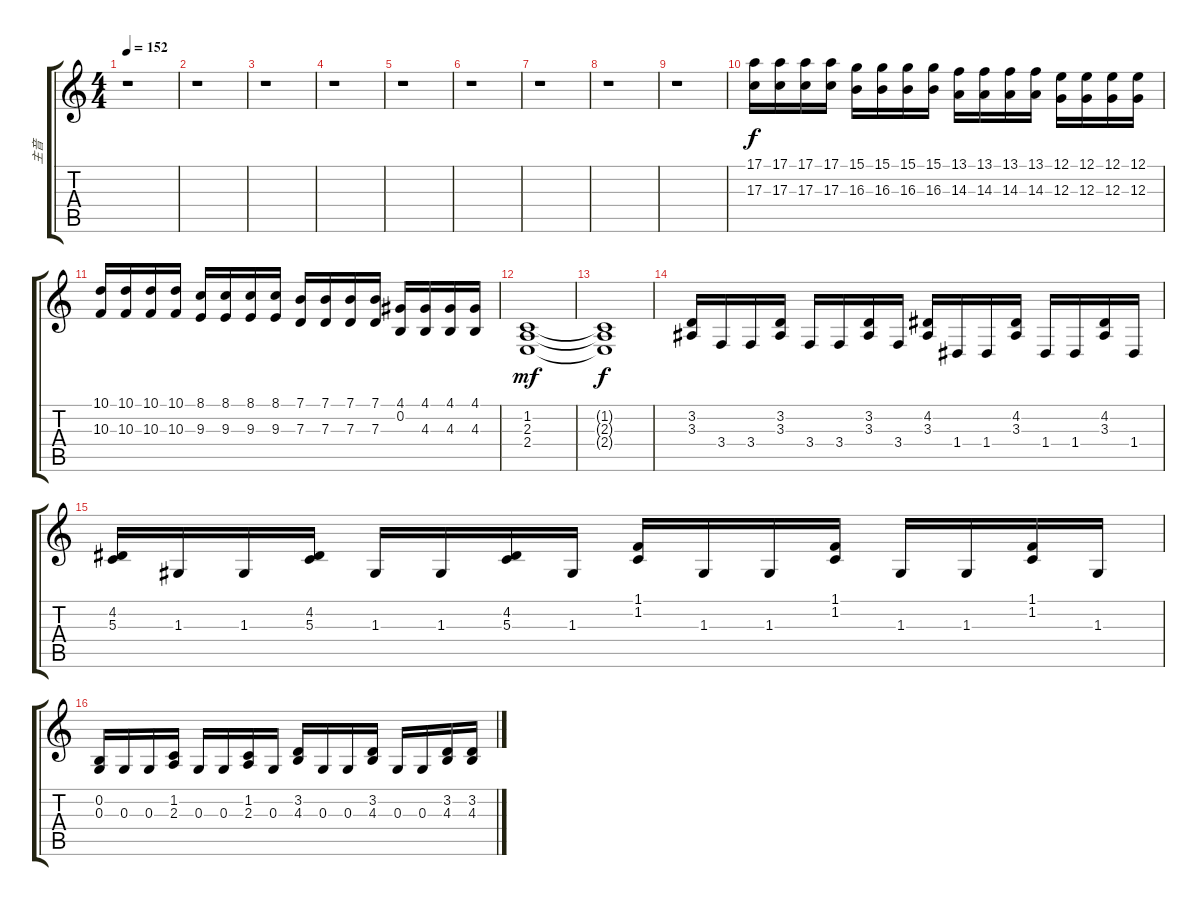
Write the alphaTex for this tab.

\track ("主音" "主音") {instrument electricgrandpiano}
\staff {score tabs}
\tuning (E4 B3 G3 D3 A2 E2) {hide}
\ts (4 4)
\tempo 152
\clef g2
\ks c
r.1{dy f} |
r.1 |
r.1 |
r.1 |
r.1 |
r.1 |
r.1 |
r.1 |
r.1 |
(17.1 17.3).16 (17.1 17.3).16 (17.1 17.3).16 (17.1 17.3).16 (15.1 16.3).16 (15.1 16.3).16 (15.1 16.3).16 (15.1 16.3).16 (13.1 14.3).16 (13.1 14.3).16 (13.1 14.3).16 (13.1 14.3).16 (12.1 12.3).16 (12.1 12.3).16 (12.1 12.3).16 (12.1 12.3).16 |
(10.1 10.3).16 (10.1 10.3).16 (10.1 10.3).16 (10.1 10.3).16 (8.1 9.3).16 (8.1 9.3).16 (8.1 9.3).16 (8.1 9.3).16 (7.1 7.3).16 (7.1 7.3).16 (7.1 7.3).16 (7.1 7.3).16 (4.1 0.2).16 (4.1 4.3).16 (4.1 4.3).16 (4.1 4.3).16 |
(1.2 2.3 2.4).1{dy mf} |
(1.2{t} 2.3{t} 2.4{t}).1{dy f} |
(3.2 3.3).16 3.4.16 3.4.16 (3.2 3.3).16 3.4.16 3.4.16 (3.2 3.3).16 3.4.16 (4.2 3.3).16 1.4.16 1.4.16 (4.2 3.3).16 1.4.16 1.4.16 (4.2 3.3).16 1.4.16 |
(4.2 5.3).16 1.3.16 1.3.16 (4.2 5.3).16 1.3.16 1.3.16 (4.2 5.3).16 1.3.16 (1.1 1.2).16 1.3.16 1.3.16 (1.1 1.2).16 1.3.16 1.3.16 (1.1 1.2).16 1.3.16 |
(0.2 0.3).16 0.3.16 0.3.16 (1.2 2.3).16 0.3.16 0.3.16 (1.2 2.3).16 0.3.16 (3.2 4.3).16 0.3.16 0.3.16 (3.2 4.3).16 0.3.16 0.3.16 (3.2 4.3).16 (3.2 4.3).16
